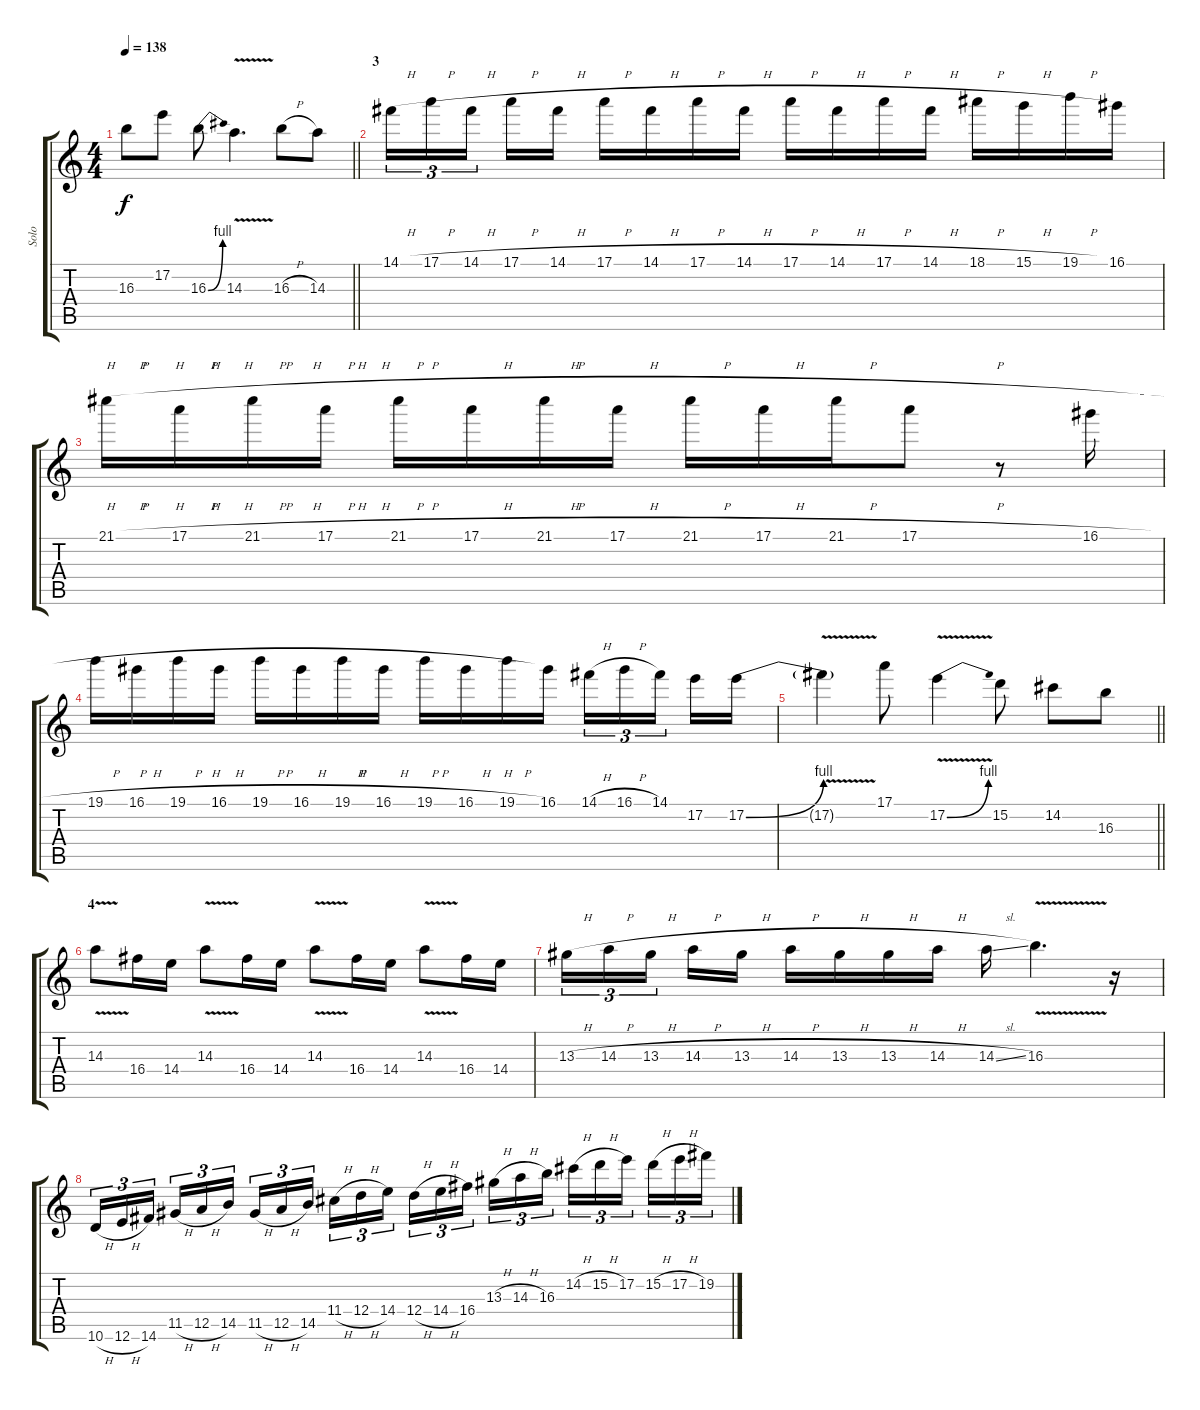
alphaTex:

\track ("Solo" "Solo") {instrument distortionguitar}
\staff {score tabs}
\tuning (E4 B3 G3 D3 A2 E2) {hide}
\ts (4 4)
\tempo 138
\clef g2
\barLineRight lightlight
\ks c
16.3{t}.8{dy f} 17.2.8 16.3{be (bend 0 0 60 4)}.8 14.3{v}.4{d} 16.3{h}.8 14.3.8 |
\section ("" "3")
14.1{h}.16{tu (3 2)} 17.1{h}.16{tu (3 2)} 14.1{h}.16{tu (3 2) beam splitsecondary} 17.1{h}.16 14.1{h}.16 17.1{h}.16 14.1{h}.16 17.1{h}.16 14.1{h}.16 17.1{h}.16 14.1{h}.16 17.1{h}.16 14.1{h}.16 18.1{h}.16 15.1{h}.16 19.1{h}.16 16.1.16 |
21.1{h}.16 17.1{h}.16 21.1{h}.16 17.1{h}.16 21.1{h}.16 17.1{h}.16 21.1{h}.16 17.1{h}.16 21.1{h}.16 17.1{h}.16 21.1{h}.16 17.1{h}.8 r.8 16.1{h}.16 |
19.1{h}.16 16.1{h}.16 19.1{h}.16 16.1{h}.16 19.1{h}.16 16.1{h}.16 19.1{h}.16 16.1{h}.16 19.1{h}.16 16.1{h}.16 19.1{h}.16 16.1.16 14.1{h}.16{tu (3 2)} 16.1{h}.16{tu (3 2)} 14.1.16{tu (3 2) beam splitsecondary} 17.2.16 17.2{be (bend 0 0 60 4)}.16 |
\barLineRight lightlight
17.2{v t}.4 17.1.8 17.2{be (bend 0 0 60 4) v}.4 15.2.8 14.2.8 16.3.8 |
\section ("" "4")
14.3{v}.8 16.4.16 14.4.16 14.3{v}.8 16.4.16 14.4.16 14.3{v}.8 16.4.16 14.4.16 14.3{v}.8 16.4.16 14.4.16 |
13.3{h}.16{tu (3 2)} 14.3{h}.16{tu (3 2)} 13.3{h}.16{tu (3 2) beam splitsecondary} 14.3{h}.16 13.3{h}.16 14.3{h}.16 13.3{h}.16 13.3{h}.16 14.3{h}.16 14.3{sl}.16 16.3{v}.4{d} r.16 |
10.6{h}.16{tu (3 2)} 12.6{h}.16{tu (3 2)} 14.6.16{tu (3 2) beam splitsecondary} 11.5{h}.16{tu (3 2)} 12.5{h}.16{tu (3 2)} 14.5.16{tu (3 2)} 11.5{h}.16{tu (3 2)} 12.5{h}.16{tu (3 2)} 14.5.16{tu (3 2) beam splitsecondary} 11.4{h}.16{tu (3 2)} 12.4{h}.16{tu (3 2)} 14.4.16{tu (3 2)} 12.4{h}.16{tu (3 2)} 14.4{h}.16{tu (3 2)} 16.4.16{tu (3 2) beam splitsecondary} 13.3{h}.16{tu (3 2)} 14.3{h}.16{tu (3 2)} 16.3.16{tu (3 2)} 14.2{h}.16{tu (3 2)} 15.2{h}.16{tu (3 2)} 17.2.16{tu (3 2) beam splitsecondary} 15.2{h}.16{tu (3 2)} 17.2{h}.16{tu (3 2)} 19.2.16{tu (3 2)}
